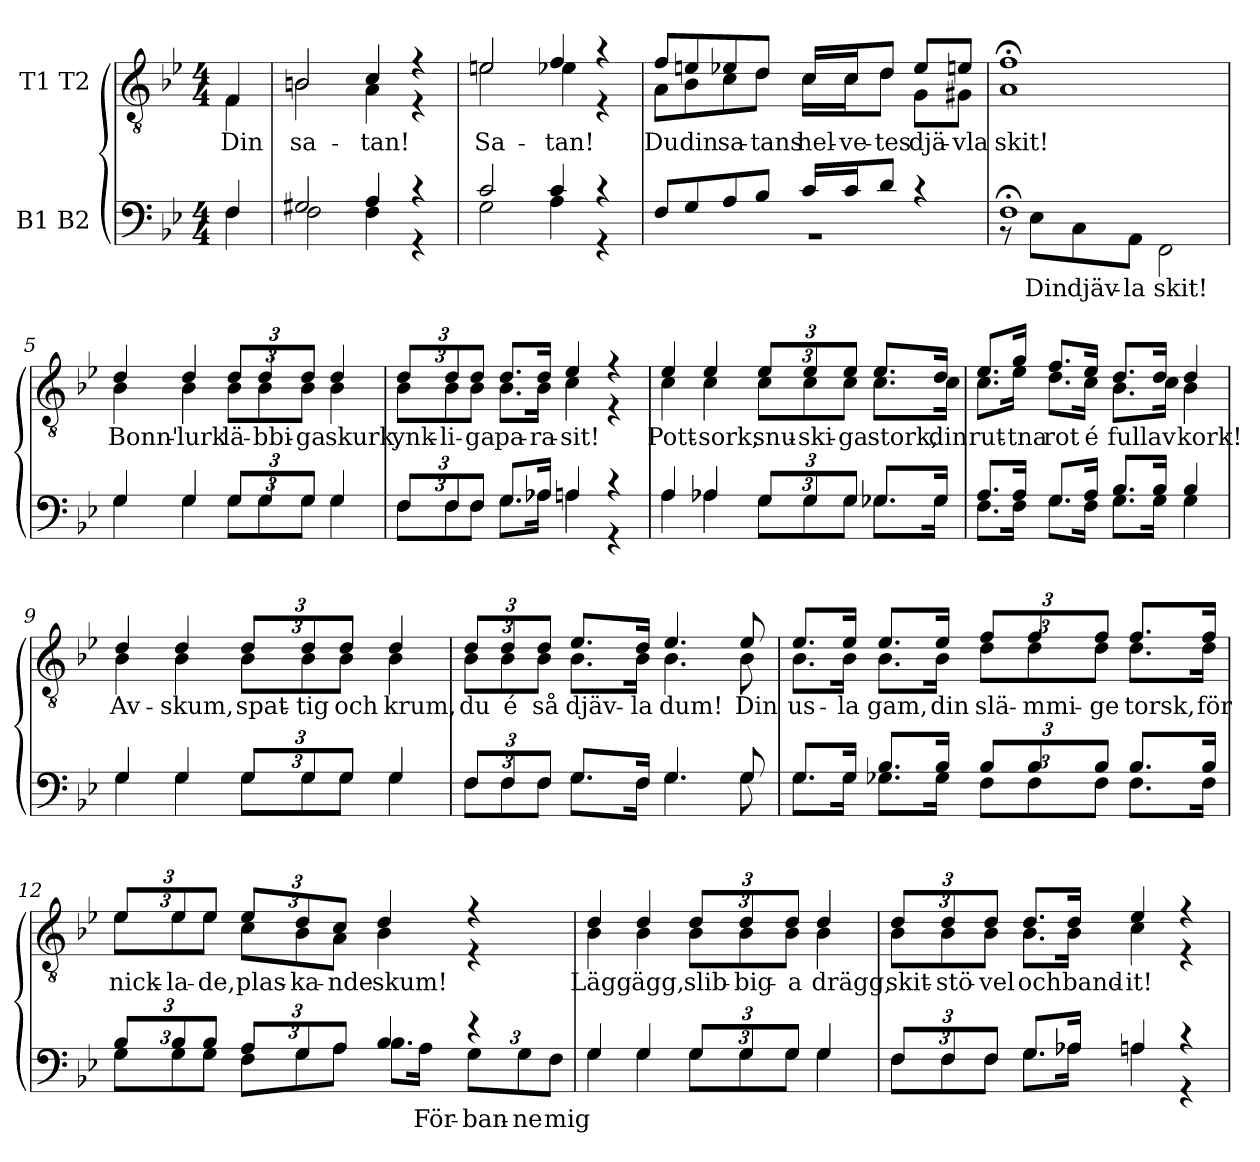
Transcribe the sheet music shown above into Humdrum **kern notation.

**kern	**text	**kern	**text
*part2	*part2	*part1	*part1
*staff2	*staff2	*staff1	*staff1
*I"B1 B2	*	*I"T1 T2	*
*clefF4	*	*clefGv2	*
*k[b-e-]	*	*k[b-e-]	*
*M4/4	*	*M4/4	*
*MM100	*	*MM100	*
=	=	=	=
*^	*	*	*
!	!	!	!	!LO:LY:b
*	*	*	*^	*
4F/	4F\	.	4F/	4F\	Din
=1	=1	=1	=1	=1	=1
!	!	!	!	!	!LO:LY:b
2G#X/	2F\	.	2Bn/	2B\	sa-
!	!	!	!	!	!LO:LY:b
4A/	4F\	.	4c/	4A\	-tan!
4r	4r	.	4r	4r	.
=2	=2	=2	=2	=2	=2
!	!	!	!	!	!LO:LY:b
2c/	2G\	.	2en/	2e\	Sa-
!	!	!	!	!	!LO:LY:b
4c/	4A\	.	4f/	4e-X\	-tan!
4r	4r	.	4r	4r	.
=3	=3	=3	=3	=3	=3
!	!	!	!	!	!LO:LY:b
8F/L	1r	.	8f/L	8A\L	Du
!	!	!	!	!	!LO:LY:b
8G/	.	.	8en/	8B-\	din
!	!	!	!	!	!LO:LY:b
8A/	.	.	8e-X/	8c\	sa-
!	!	!	!	!	!LO:LY:b
8B-/J	.	.	8d/J	8d\J	-tans
!	!	!	!	!	!LO:LY:b
16c/LL	.	.	16c/LL	16c\LL	hel-
!	!	!	!	!	!LO:LY:b
16c/J	.	.	16c/J	16c\J	-ve-
!	!	!	!	!	!LO:LY:b
8d/J	.	.	8d/J	8d\J	-tes
!	!	!	!	!	!LO:LY:b
4r	.	.	8e-/L	8G\L	djä-
!	!	!	!	!	!LO:LY:b
.	.	.	8en/J	8G#X\J	-vla
=4	=4	=4	=4	=4	=4
!	!	!	!	!	!LO:LY:b
1F;<	8r	.	1f;<	1A	skit!
!	!	!LO:LY:b	!	!	!
.	8E-\L	Din	.	.	.
!	!	!LO:LY:b	!	!	!
.	8C\	djäv-	.	.	.
!	!	!LO:LY:b	!	!	!
.	8AA\J	-la	.	.	.
!	!	!LO:LY:b	!	!	!
.	2FF\	skit!	.	.	.
!!LO:LB:g=z	!!
=5	=5	=5	=5	=5	=5
!	!	!	!	!	!LO:LY:b
4G/	4G\	.	4d/	4B-\	Bonn'-
!	!	!	!	!	!LO:LY:b
4G/	4G\	.	4d/	4B-\	-lurk
*Xbrackettup	*	*	*Xbrackettup	*	*
!	!	!	!	!	!LO:LY:b
12G/L	12G\L	.	12d/L	12B-\L	lä-
!	!	!	!	!	!LO:LY:b
12G/	12G\	.	12d/	12B-\	-bbi-
!	!	!	!	!	!LO:LY:b
12G/J	12G\J	.	12d/J	12B-\J	ga
!	!	!	!	!	!LO:LY:b
4G/	4G\	.	4d/	4B-\	skurk,
=6	=6	=6	=6	=6	=6
!	!	!	!	!	!LO:LY:b
12F/L	12F\L	.	12d/L	12B-\L	ynk-
!	!	!	!	!	!LO:LY:b
12F/	12F\	.	12d/	12B-\	-li-
!	!	!	!	!	!LO:LY:b
12F/J	12F\J	.	12d/J	12B-\J	-ga
!	!	!	!	!	!LO:LY:b
8.G/L	8.G\L	.	8.d/L	8.B-\L	pa-
!	!	!	!	!	!LO:LY:b
16A-X/Jk	16A-\Jk	.	16d/Jk	16B-\Jk	-ra-
!	!	!	!	!	!LO:LY:b
4An/	4A\	.	4e-/	4c\	-sit!
4r	4r	.	4r	4r	.
=7	=7	=7	=7	=7	=7
!	!	!	!	!	!LO:LY:b
4A/	4A\	.	4e-/	4c\	Pott-
!	!	!	!	!	!LO:LY:b
4A-X/	4A-\	.	4e-/	4c\	-sork,
!	!	!	!	!	!LO:LY:b
12G/L	12G\L	.	12e-/L	12c\L	snu-
!	!	!	!	!	!LO:LY:b
12G/	12G\	.	12e-/	12c\	-ski-
!	!	!	!	!	!LO:LY:b
12G/J	12G\J	.	12e-/J	12c\J	-ga
!	!	!	!	!	!LO:LY:b
8.G-X/L	8.G-\L	.	8.e-/L	8.c\L	stork,
!	!	!	!	!	!LO:LY:b
16G-/Jk	16G-\Jk	.	16d/Jk	16c\Jk	din
=8	=8	=8	=8	=8	=8
!	!	!	!	!	!LO:LY:b
8.A/L	8.F\L	.	8.e-/L	8.c\L	rut-
!	!	!	!	!	!LO:LY:b
16A/Jk	16F\Jk	.	16g/Jk	16e-\Jk	-tna
!	!	!	!	!	!LO:LY:b
8.G/L	8.G\L	.	8.f/L	8.d\L	rot
!	!	!	!	!	!LO:LY:b
16A/Jk	16F\Jk	.	16e-/Jk	16c\Jk	é
!	!	!	!	!	!LO:LY:b
8.B-/L	8.G\L	.	8.d/L	8.B-\L	full
!	!	!	!	!	!LO:LY:b
16B-/Jk	16G\Jk	.	16d/Jk	16c\Jk	av
!	!	!	!	!	!LO:LY:b
4B-/	4G\	.	4d/	4B-\	kork!
!!LO:LB:g=z	!!
=9	=9	=9	=9	=9	=9
!	!	!	!	!	!LO:LY:b
4G/	4G\	.	4d/	4B-\	Av-
!	!	!	!	!	!LO:LY:b
4G/	4G\	.	4d/	4B-\	-skum,
!	!	!	!	!	!LO:LY:b
12G/L	12G\L	.	12d/L	12B-\L	spat-
!	!	!	!	!	!LO:LY:b
12G/	12G\	.	12d/	12B-\	-tig
!	!	!	!	!	!LO:LY:b
12G/J	12G\J	.	12d/J	12B-\J	och
!	!	!	!	!	!LO:LY:b
4G/	4G\	.	4d/	4B-\	krum,
=10	=10	=10	=10	=10	=10
!	!	!	!	!	!LO:LY:b
12F/L	12F\L	.	12d/L	12B-\L	du
!	!	!	!	!	!LO:LY:b
12F/	12F\	.	12d/	12B-\	é
!	!	!	!	!	!LO:LY:b
12F/J	12F\J	.	12d/J	12B-\J	så
!	!	!	!	!	!LO:LY:b
8.G/L	8.G\L	.	8.e-/L	8.B-\L	djäv-
!	!	!	!	!	!LO:LY:b
16F/Jk	16F\Jk	.	16d/Jk	16B-\Jk	-la
!	!	!	!	!	!LO:LY:b
4.G/	4.G\	.	4.e-/	4.B-\	dum!
!	!	!	!	!	!LO:LY:b
8G/	8G\	.	8e-/	8B-\	Din
=11	=11	=11	=11	=11	=11
!	!	!	!	!	!LO:LY:b
8.G/L	8.G\L	.	8.e-/L	8.B-\L	us-
!	!	!	!	!	!LO:LY:b
16G/Jk	16G\Jk	.	16e-/Jk	16B-\Jk	-la
!	!	!	!	!	!LO:LY:b
8.B-/L	8.G-X\L	.	8.e-/L	8.B-\L	gam,
!	!	!	!	!	!LO:LY:b
16B-/Jk	16G-\Jk	.	16e-/Jk	16B-\Jk	din
!	!	!	!	!	!LO:LY:b
12B-/L	12F\L	.	12f/L	12d\L	slä-
!	!	!	!	!	!LO:LY:b
12B-/	12F\	.	12f/	12d\	-mmi-
!	!	!	!	!	!LO:LY:b
12B-/J	12F\J	.	12f/J	12d\J	-ge
!	!	!	!	!	!LO:LY:b
8.B-/L	8.F\L	.	8.f/L	8.d\L	torsk,
!	!	!	!	!	!LO:LY:b
16B-/Jk	16F\Jk	.	16f/Jk	16d\Jk	för
!!LO:LB:g=z	!!
=12	=12	=12	=12	=12	=12
!	!	!	!	!	!LO:LY:b
12B-/L	12G\L	.	12e-/L	12e-\L	nick-
!	!	!	!	!	!LO:LY:b
12B-/	12G\	.	12e-/	12e-\	-la-
!	!	!	!	!	!LO:LY:b
12B-/J	12G\J	.	12e-/J	12e-\J	-de,
!	!	!	!	!	!LO:LY:b
12A/L	12F\L	.	12e-/L	12c\L	plas-
!	!	!	!	!	!LO:LY:b
12G/	12G\	.	12d/	12B-\	-ka-
!	!	!	!	!	!LO:LY:b
12A/J	12A\J	.	12c/J	12A\J	-nde
!	!	!	!	!	!LO:LY:b
4B-/	8.B-\L	.	4d/	4B-\	skum!
!	!	!LO:LY:b	!	!	!
.	16A\Jk	För-	.	.	.
!	!	!LO:LY:b	!	!	!
4r	12G\L	-ban-	4r	4r	.
!	!	!LO:LY:b	!	!	!
.	12G\	-ne	.	.	.
!	!	!LO:LY:b	!	!	!
.	12F\J	mig	.	.	.
=13	=13	=13	=13	=13	=13
!	!	!	!	!	!LO:LY:b
4G/	4G\	.	4d/	4B-\	Lägg
!	!	!	!	!	!LO:LY:b
4G/	4G\	.	4d/	4B-\	ägg,
!	!	!	!	!	!LO:LY:b
12G/L	12G\L	.	12d/L	12B-\L	slib-
!	!	!	!	!	!LO:LY:b
12G/	12G\	.	12d/	12B-\	-big-
!	!	!	!	!	!LO:LY:b
12G/J	12G\J	.	12d/J	12B-\J	-a
!	!	!	!	!	!LO:LY:b
4G/	4G\	.	4d/	4B-\	drägg,
=14	=14	=14	=14	=14	=14
!	!	!	!	!	!LO:LY:b
12F/L	12F\L	.	12d/L	12B-\L	skit-
!	!	!	!	!	!LO:LY:b
12F/	12F\	.	12d/	12B-\	-stö-
!	!	!	!	!	!LO:LY:b
12F/J	12F\J	.	12d/J	12B-\J	-vel
!	!	!	!	!	!LO:LY:b
8.G/L	8.G\L	.	8.d/L	8.B-\L	och
!	!	!	!	!	!LO:LY:b
16A-X/Jk	16A-\Jk	.	16d/Jk	16B-\Jk	band-
!	!	!	!	!	!LO:LY:b
4An/	4A\	.	4e-/	4c\	-it!
4r	4r	.	4r	4r	.
*v	*v	*	*	*	*
*	*	*v	*v	*
=	=	=	=
*-	*-	*-	*-
